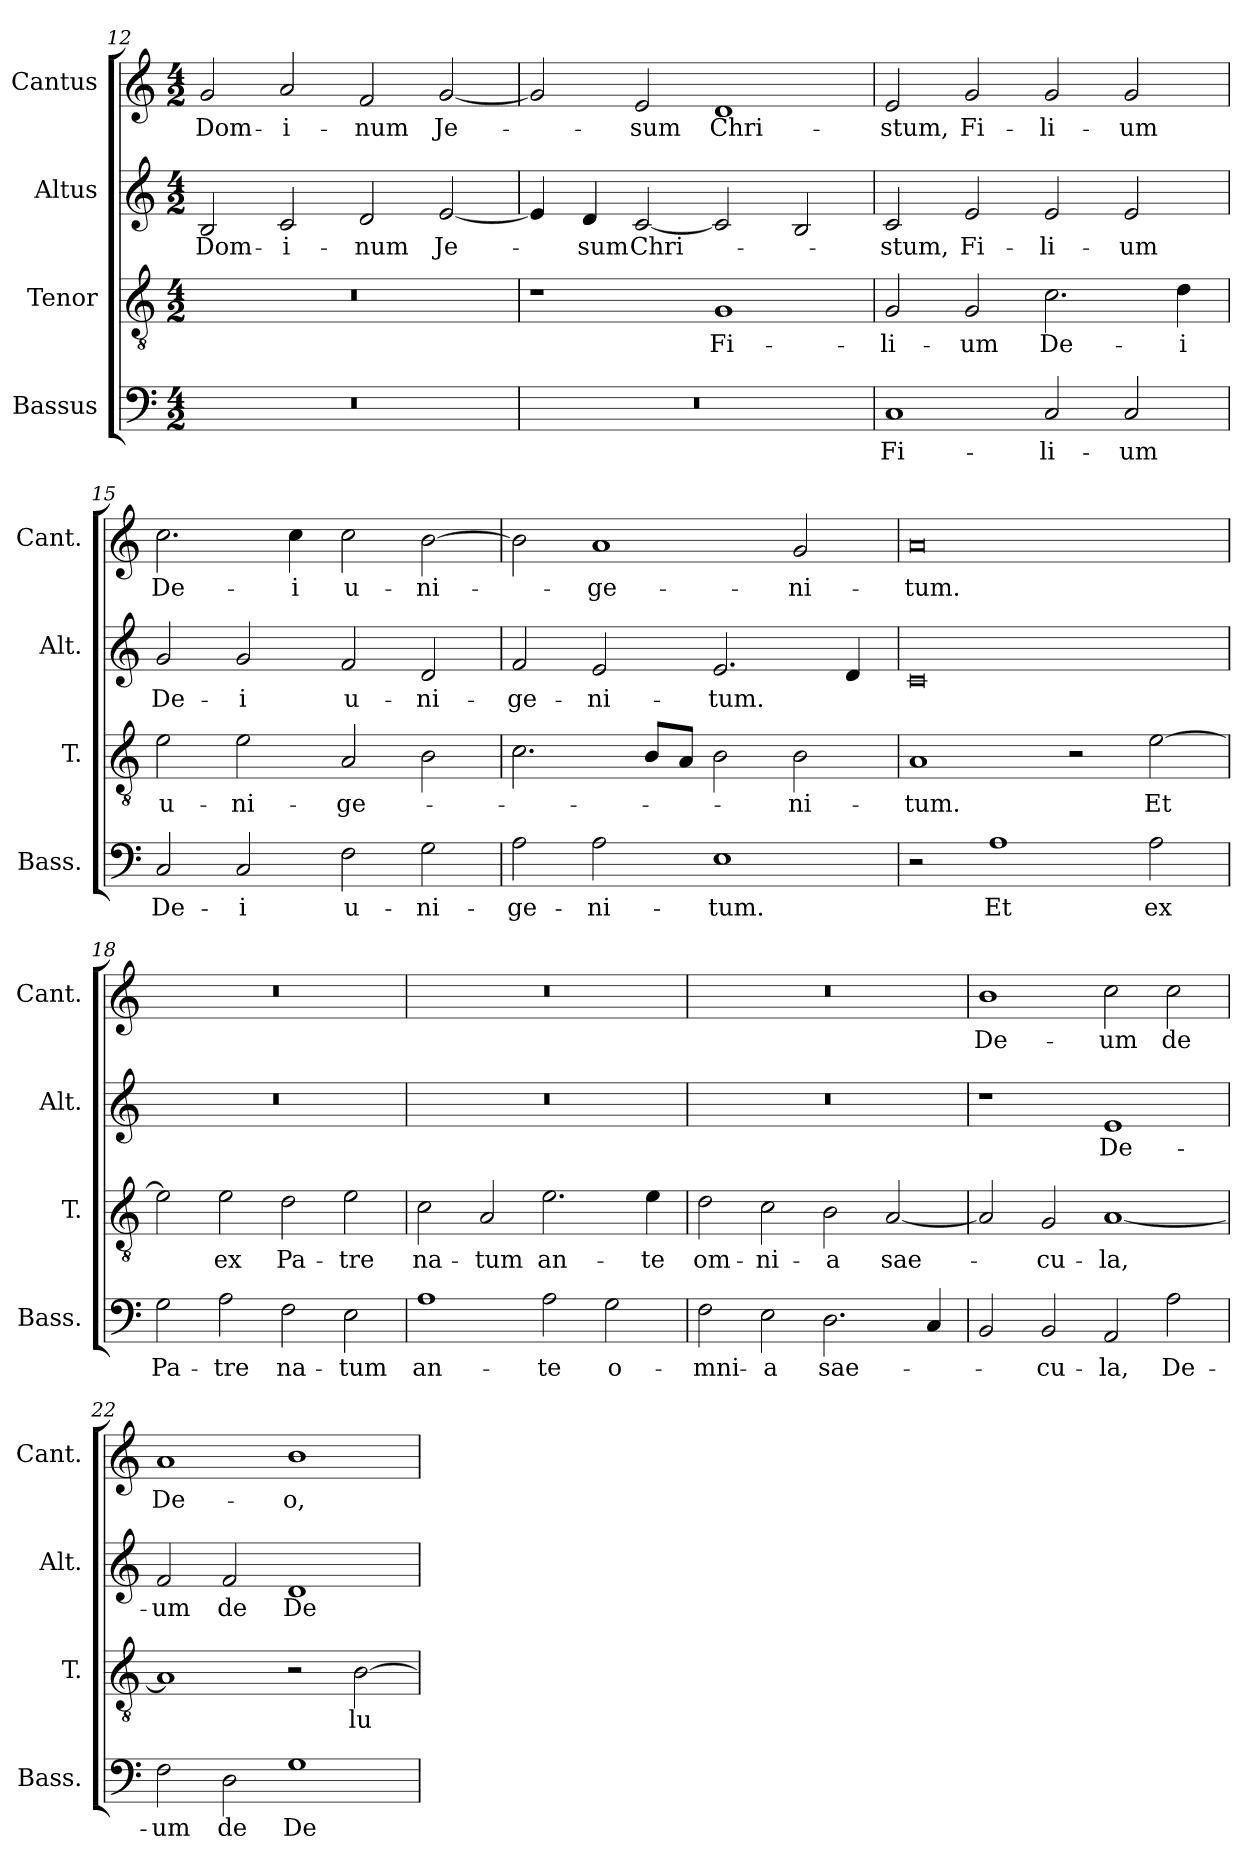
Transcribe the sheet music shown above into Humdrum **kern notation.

**kern	**text	**kern	**text	**kern	**text	**kern	**text
*part4	*part4	*part3	*part3	*part2	*part2	*part1	*part1
*staff4	*staff4	*staff3	*staff3	*staff2	*staff2	*staff1	*staff1
*I"Bassus	*	*I"Tenor	*	*I"Altus	*	*I"Cantus	*
*I'Bass.	*	*I'T.	*	*I'Alt.	*	*I'Cant.	*
*clefF4	*	*clefGv2	*	*clefG2	*	*clefG2	*
*	*	*ITrd7c12	*	*	*	*	*
*k[]	*	*k[]	*	*k[]	*	*k[]	*
*C:	*	*C:	*	*C:	*	*C:	*
*M4/2	*	*M4/2	*	*M4/2	*	*M4/2	*
=12	=12	=12	=12	=12	=12	=12	=12
0r	.	0r	.	2B/	Dom-	2g/	Dom-
.	.	.	.	2c/	-i-	2a/	-i-
.	.	.	.	2d/	-num	2f/	-num
.	.	.	.	[2e/	Je-	[2g/	Je-
=13	=13	=13	=13	=13	=13	=13	=13
0r	.	1r	.	4e/]	.	2g/]	.
.	.	.	.	4d/	-sum	.	.
.	.	.	.	[2c/	Chri-	2e/	-sum
.	.	1GG/	Fi-	2c/]	.	1d/	Chri-
.	.	.	.	2B/	.	.	.
=14	=14	=14	=14	=14	=14	=14	=14
1C/	Fi-	2GG/	-li-	2c/	-stum,	2e/	-stum,
.	.	2GG/	-um	2e/	Fi-	2g/	Fi-
2C/	-li-	2.C\	De-	2e/	-li-	2g/	-li-
2C/	-um	.	.	2e/	-um	2g/	-um
.	.	4D\	-i	.	.	.	.
=15	=15	=15	=15	=15	=15	=15	=15
2C/	De-	2E\	u-	2g/	De-	2.cc\	De-
2C/	-i	2E\	-ni-	2g/	-i	.	.
.	.	.	.	.	.	4cc\	-i
2F\	u-	2AA/	-ge-	2f/	u-	2cc\	u-
2G\	-ni-	2BB\	.	2d/	-ni-	[2b\	-ni-
=16	=16	=16	=16	=16	=16	=16	=16
2A\	-ge-	2.C\	.	2f/	-ge-	2b\]	.
2A\	-ni-	.	.	2e/	-ni-	1a/	-ge-
.	.	8BB/L	.	.	.	.	.
.	.	8AA/J	.	.	.	.	.
1E\	-tum.	2BB\	.	2.e/	-tum.	.	.
.	.	2BB\	-ni-	.	.	2g/	-ni-
.	.	.	.	4d/	.	.	.
=17	=17	=17	=17	=17	=17	=17	=17
2r	.	1AA/	-tum.	0c/	.	0a/	-tum.
1A\	Et	.	.	.	.	.	.
.	.	2r	.	.	.	.	.
2A\	ex	[2E\	Et	.	.	.	.
=18	=18	=18	=18	=18	=18	=18	=18
2G\	Pa-	2E\]	.	0r	.	0r	.
2A\	-tre	2E\	ex	.	.	.	.
2F\	na-	2D\	Pa-	.	.	.	.
2E\	-tum	2E\	-tre	.	.	.	.
=19	=19	=19	=19	=19	=19	=19	=19
1A\	an-	2C\	na-	0r	.	0r	.
.	.	2AA/	-tum	.	.	.	.
2A\	-te	2.E\	an-	.	.	.	.
2G\	o-	.	.	.	.	.	.
.	.	4E\	-te	.	.	.	.
=20	=20	=20	=20	=20	=20	=20	=20
2F\	-mni-	2D\	om-	0r	.	0r	.
2E\	-a	2C\	-ni-	.	.	.	.
2.D\	sae-	2BB\	-a	.	.	.	.
.	.	[2AA/	sae-	.	.	.	.
4C/	.	.	.	.	.	.	.
=21	=21	=21	=21	=21	=21	=21	=21
2BB/	.	2AA/]	.	1r	.	1b\	De-
2BB/	-cu-	2GG/	-cu-	.	.	.	.
2AA/	-la,	[1AA/	-la,	1e/	De-	2cc\	-um
2A\	De-	.	.	.	.	2cc\	de
=22	=22	=22	=22	=22	=22	=22	=22
2F\	-um	1AA/]	.	2f/	-um	1a/	De-
2D\	de	.	.	2f/	de	.	.
1G\	De-	2r	.	1d/	De-	1b\	-o,
.	.	[2BB\	lu-	.	.	.	.
=	=	=	=	=	=	=	=
*-	*-	*-	*-	*-	*-	*-	*-
